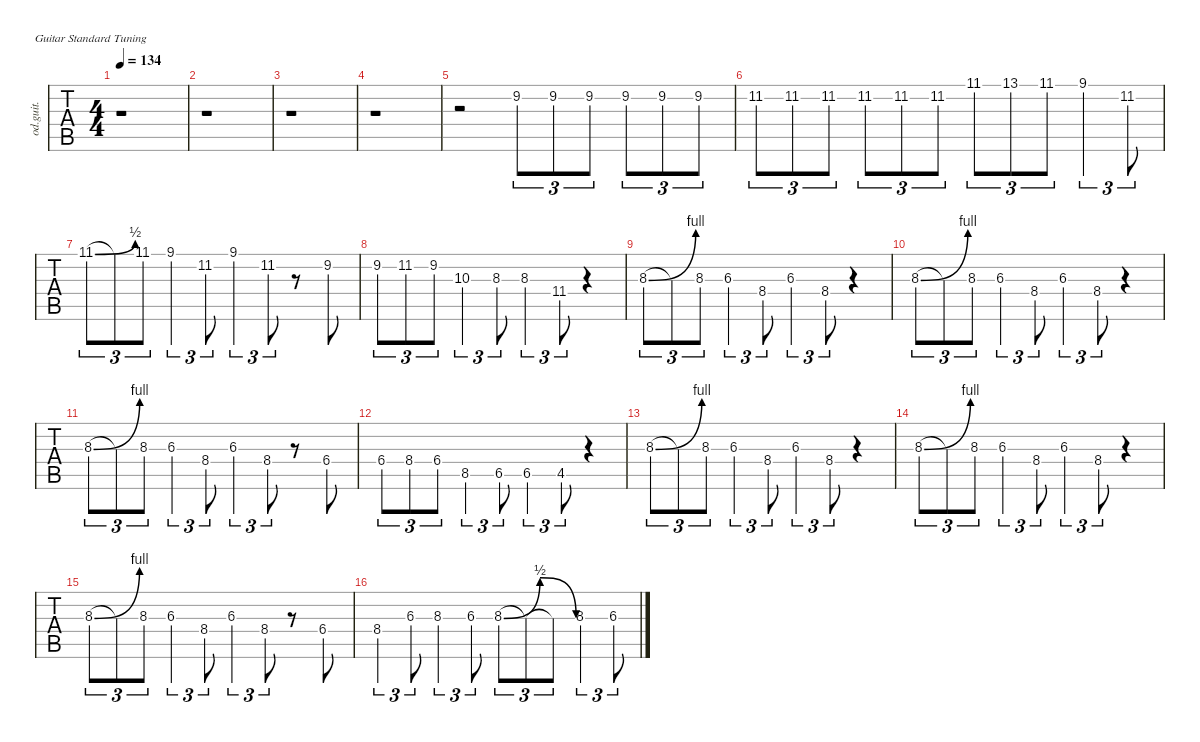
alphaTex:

\defaultSystemsLayout 4
\hideDynamics
\bracketExtendMode nobrackets
\track ("Overdriven Guitar" "od.guit.") {instrument overdrivenguitar}
\staff {tabs}
\tuning (E4 B3 G3 D3 A2 E2)
\ts (4 4)
\tempo 134
\clef g2
\ks c
r.1{dy mf} |
r.1 |
r.1 |
r.1 |
r.2 9.2{acc #}.8{tu (3 2)} 9.2{acc #}.8{tu (3 2)} 9.2{acc #}.8{tu (3 2)} 9.2{acc #}.8{tu (3 2)} 9.2{acc #}.8{tu (3 2)} 9.2{acc #}.8{tu (3 2)} |
11.2{acc #}.8{tu (3 2)} 11.2{acc #}.8{tu (3 2)} 11.2{acc #}.8{tu (3 2)} 11.2{acc #}.8{tu (3 2)} 11.2{acc #}.8{tu (3 2)} 11.2{acc #}.8{tu (3 2)} 11.1{acc #}.8{tu (3 2)} 13.1.8{tu (3 2)} 11.1{acc #}.8{tu (3 2)} 9.1{acc #}.4{tu (3 2)} 11.2{acc #}.8{tu (3 2)} |
11.1{be (bend 0 0 15 2) acc #}.8{tu (3 2)} 11.1{t}.8{tu (3 2)} 11.1{acc #}.8{tu (3 2)} 9.1{acc #}.4{tu (3 2)} 11.2{acc #}.8{tu (3 2)} 9.1{acc #}.4{tu (3 2)} 11.2{acc #}.8{tu (3 2)} r.8 9.2{acc #}.8 |
9.2{acc #}.8{tu (3 2)} 11.2{acc #}.8{tu (3 2)} 9.2{acc #}.8{tu (3 2)} 10.3.4{tu (3 2)} 8.3{acc #}.8{tu (3 2)} 8.3{acc #}.4{tu (3 2)} 11.4{acc #}.8{tu (3 2)} r.4 |
8.3{be (bend 0 0 15 4) acc #}.8{tu (3 2)} 8.3{t}.8{tu (3 2)} 8.3{acc #}.8{tu (3 2)} 6.3{acc #}.4{tu (3 2)} 8.4{acc #}.8{tu (3 2)} 6.3{acc #}.4{tu (3 2)} 8.4{acc #}.8{tu (3 2)} r.4 |
8.3{be (bend 0 0 15 4) acc #}.8{tu (3 2)} 8.3{t}.8{tu (3 2)} 8.3{acc #}.8{tu (3 2)} 6.3{acc #}.4{tu (3 2)} 8.4{acc #}.8{tu (3 2)} 6.3{acc #}.4{tu (3 2)} 8.4{acc #}.8{tu (3 2)} r.4 |
8.3{be (bend 0 0 15 4) acc #}.8{tu (3 2)} 8.3{t}.8{tu (3 2)} 8.3{acc #}.8{tu (3 2)} 6.3{acc #}.4{tu (3 2)} 8.4{acc #}.8{tu (3 2)} 6.3{acc #}.4{tu (3 2)} 8.4{acc #}.8{tu (3 2)} r.8 6.4{acc #}.8 |
6.4{acc #}.8{tu (3 2)} 8.4{acc #}.8{tu (3 2)} 6.4{acc #}.8{tu (3 2)} 8.5.4{tu (3 2)} 6.5{acc #}.8{tu (3 2)} 6.5{acc #}.4{tu (3 2)} 4.5{acc #}.8{tu (3 2)} r.4 |
8.3{be (bend 0 0 15 4) acc #}.8{tu (3 2)} 8.3{t}.8{tu (3 2)} 8.3{acc #}.8{tu (3 2)} 6.3{acc #}.4{tu (3 2)} 8.4{acc #}.8{tu (3 2)} 6.3{acc #}.4{tu (3 2)} 8.4{acc #}.8{tu (3 2)} r.4 |
8.3{be (bend 0 0 15 4) acc #}.8{tu (3 2)} 8.3{t}.8{tu (3 2)} 8.3{acc #}.8{tu (3 2)} 6.3{acc #}.4{tu (3 2)} 8.4{acc #}.8{tu (3 2)} 6.3{acc #}.4{tu (3 2)} 8.4{acc #}.8{tu (3 2)} r.4 |
8.3{be (bend 0 0 15 4) acc #}.8{tu (3 2)} 8.3{t}.8{tu (3 2)} 8.3{acc #}.8{tu (3 2)} 6.3{acc #}.4{tu (3 2)} 8.4{acc #}.8{tu (3 2)} 6.3{acc #}.4{tu (3 2)} 8.4{acc #}.8{tu (3 2)} r.8 6.4{acc #}.8 |
8.4{acc #}.4{tu (3 2)} 6.3{acc #}.8{tu (3 2)} 8.3{acc #}.4{tu (3 2)} 6.3{acc #}.8{tu (3 2)} 8.3{be (bendrelease 0 0 10.2 2 20.4 2 30 0) acc #}.8{tu (3 2)} 8.3{t acc #}.8{tu (3 2)} 8.3{t acc #}.8{tu (3 2)} 8.3{acc #}.4{tu (3 2)} 6.3{acc #}.8{tu (3 2)}
